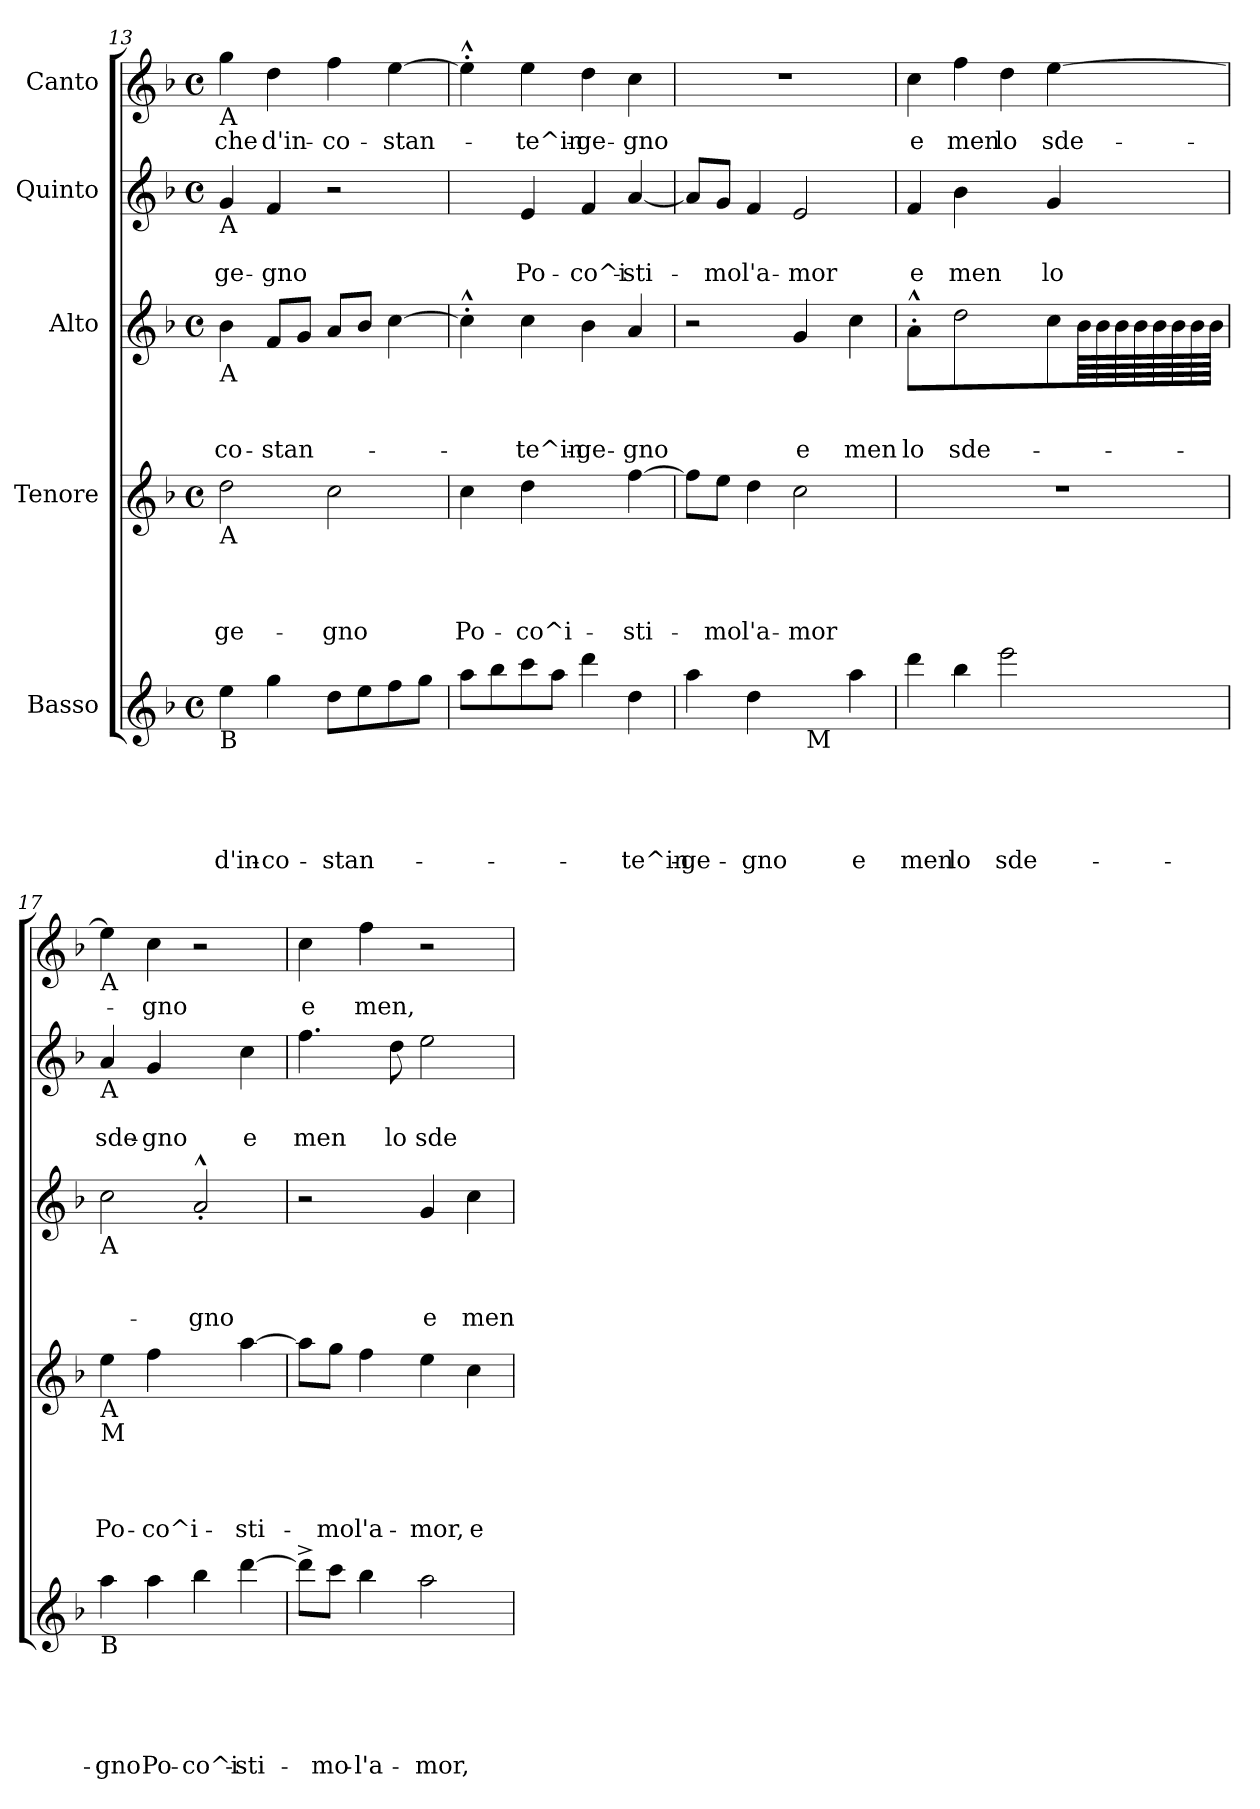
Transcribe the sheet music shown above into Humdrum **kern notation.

**kern	**text	**text	**text	**text	**text	**kern	**text	**text	**text	**text	**kern	**text	**text	**text	**kern	**text	**text	**kern	**text
*part5	*part5	*part5	*part5	*part5	*part5	*part4	*part4	*part4	*part4	*part4	*part3	*part3	*part3	*part3	*part2	*part2	*part2	*part1	*part1
*staff5	*staff5	*staff5	*staff5	*staff5	*staff5	*staff4	*staff4	*staff4	*staff4	*staff4	*staff3	*staff3	*staff3	*staff3	*staff2	*staff2	*staff2	*staff1	*staff1
*I"Basso	*	*	*	*	*	*I"Tenore	*	*	*	*	*I"Alto	*	*	*	*I"Quinto	*	*	*I"Canto	*
!!LO:PB:g=z
*clefG2	*	*	*	*	*	*clefG2	*	*	*	*	*clefG2	*	*	*	*clefG2	*	*	*clefG2	*
*k[b-]	*	*	*	*	*	*k[b-]	*	*	*	*	*k[b-]	*	*	*	*k[b-]	*	*	*k[b-]	*
*F:	*	*	*	*	*	*F:	*	*	*	*	*F:	*	*	*	*F:	*	*	*F:	*
*M4/4	*	*	*	*	*	*M4/4	*	*	*	*	*M4/4	*	*	*	*M4/4	*	*	*M4/4	*
*met(c)	*	*	*	*	*	*met(c)	*	*	*	*	*met(c)	*	*	*	*met(c)	*	*	*met(c)	*
=13	=13	=13	=13	=13	=13	=13	=13	=13	=13	=13	=13	=13	=13	=13	=13	=13	=13	=13	=13
!	!	!	!	!	!	!	!	!	!	!	!	!	!	!	!	!	!	!LO:TX:b:t=A	!
!	!	!	!	!	!	!	!	!	!	!	!	!	!	!	!LO:TX:b:t=A	!	!	!	!
!	!	!	!	!	!	!	!	!	!	!	!LO:TX:b:t=A	!	!	!	!	!	!	!	!
!	!	!	!	!	!	!LO:TX:b:t=A	!	!	!	!	!	!	!	!	!	!	!	!	!
!LO:TX:b:t=B	!	!	!	!	!	!	!	!	!	!	!	!	!	!	!	!	!	!	!
!	!	!	!	!	!LO:LY:b	!	!	!	!	!LO:LY:b	!	!	!	!LO:LY:b	!	!	!LO:LY:b	!	!LO:LY:b
4ee\	.	.	.	.	d'in-	2dd\	.	.	.	-ge-	4b-\	.	.	-co-	4g/	.	-ge-	4gg\	che
!	!	!	!	!	!LO:LY:b	!	!	!	!	!	!	!	!	!LO:LY:b	!	!	!LO:LY:b	!	!LO:LY:b
4gg\	.	.	.	.	-co-	.	.	.	.	.	8f/L	.	.	-stan-	4f/	.	-gno	4dd\	d'in-
.	.	.	.	.	.	.	.	.	.	.	8g/J	.	.	.	.	.	.	.	.
!	!	!	!	!	!LO:LY:b	!	!	!	!	!LO:LY:b	!	!	!	!	!	!	!	!	!LO:LY:b
8dd\L	.	.	.	.	-stan-	2cc\	.	.	.	-gno	8a/L	.	.	.	2r	.	.	4ff\	-co-
8ee\	.	.	.	.	.	.	.	.	.	.	8b-/J	.	.	.	.	.	.	.	.
!	!	!	!	!	!	!	!	!	!	!	!	!	!	!	!	!	!	!	!LO:LY:b
8ff\	.	.	.	.	.	.	.	.	.	.	[>4cc\	.	.	.	.	.	.	[>4ee\	-stan-
8gg\J	.	.	.	.	.	.	.	.	.	.	.	.	.	.	.	.	.	.	.
=14	=14	=14	=14	=14	=14	=14	=14	=14	=14	=14	=14	=14	=14	=14	=14	=14	=14	=14	=14
!	!	!	!	!	!	!	!	!	!	!LO:LY:b	!	!	!	!	!	!	!	!	!
8aa\L	.	.	.	.	.	4cc\	.	.	.	Po-	4cc^^>'>\]	.	.	.	4ryy	.	.	4ee^^>'>\]	.
8bb-\	.	.	.	.	.	.	.	.	.	.	.	.	.	.	.	.	.	.	.
!	!	!	!	!	!	!	!	!	!	!LO:LY:b	!	!	!	!LO:LY:b	!	!	!LO:LY:b	!	!LO:LY:b
8ccc\	.	.	.	.	.	4dd\	.	.	.	-co^i-	4cc\	.	.	-te^in-	4e/	.	Po-	4ee\	-te^in-
8aa\J	.	.	.	.	.	.	.	.	.	.	.	.	.	.	.	.	.	.	.
!	!	!	!	!	!	!	!	!	!	!	!	!	!	!LO:LY:b	!	!	!LO:LY:b	!	!LO:LY:b
4ddd\	.	.	.	.	.	4ryy	.	.	.	.	4b-\	.	.	-ge-	4f/	.	-co^i-	4dd\	-ge-
!	!	!	!	!	!LO:LY:b	!	!	!	!	!LO:LY:b	!	!	!	!LO:LY:b	!	!	!LO:LY:b	!	!LO:LY:b
4dd\	.	.	.	.	-te^in-	[>4ff\	.	.	.	-sti-	4a/	.	.	-gno	[<4a/	.	-sti-	4cc\	-gno
=15	=15	=15	=15	=15	=15	=15	=15	=15	=15	=15	=15	=15	=15	=15	=15	=15	=15	=15	=15
!	!	!	!	!	!LO:LY:b	!	!	!	!	!	!	!	!	!	!	!	!	!	!
*^	*	*	*	*	*	*	*	*	*	*	*	*	*	*	*	*	*	*	*
4aa\	2ryy	.	.	.	.	-ge-	8ff\L]	.	.	.	.	2r	.	.	.	8a/L]	.	.	1r	.
!	!	!	!	!	!	!	!	!	!	!	!LO:LY:b	!	!	!	!	!	!	!LO:LY:b	!	!
.	.	.	.	.	.	.	8ee\J	.	.	.	-mo	.	.	.	.	8g/J	.	-mo	.	.
!	!	!	!	!	!	!LO:LY:b	!	!	!	!	!LO:LY:b	!	!	!	!	!	!	!LO:LY:b	!	!
4dd\	.	.	.	.	.	-gno	4dd\	.	.	.	l'a-	.	.	.	.	4f/	.	l'a-	.	.
!	!	!	!	!	!	!	!	!	!	!	!LO:LY:b	!	!	!	!LO:LY:b	!	!	!LO:LY:b	!	!
4ryy	32ryy	.	.	.	.	.	2cc\	.	.	.	-mor	4g/	.	.	e	2e/	.	-mor	.	.
!	!LO:TX:b:t=M	!	!	!	!	!	!	!	!	!	!	!	!	!	!	!	!	!	!	!
.	4...ryy	.	.	.	.	.	.	.	.	.	.	.	.	.	.	.	.	.	.	.
!	!	!	!	!	!	!LO:LY:b	!	!	!	!	!	!	!	!	!LO:LY:b	!	!	!	!	!
4aa\	.	.	.	.	.	e	.	.	.	.	.	4cc\	.	.	men	.	.	.	.	.
=16	=16	=16	=16	=16	=16	=16	=16	=16	=16	=16	=16	=16	=16	=16	=16	=16	=16	=16	=16	=16
!	!	!	!	!	!	!LO:LY:b	!	!	!	!	!	!	!	!	!LO:LY:b	!	!	!LO:LY:b	!	!LO:LY:b
*v	*v	*	*	*	*	*	*	*	*	*	*	*	*	*	*	*	*	*	*	*
4ddd\	.	.	.	.	men	1r	.	.	.	.	4a^^<'</	.	.	lo	4f/	.	e	4cc\	e
!	!	!	!	!	!LO:LY:b	!	!	!	!	!	!	!	!	!LO:LY:b	!	!	!LO:LY:b	!	!LO:LY:b
4bb-\	.	.	.	.	lo	.	.	.	.	.	2dd\	.	.	sde-	4b-\	.	men	4ff\	men
!	!	!	!	!	!LO:LY:b	!	!	!	!	!	!	!	!	!	!	!	!	!	!LO:LY:b
2eee\	.	.	.	.	sde-	.	.	.	.	.	.	.	.	.	4ryy	.	.	4dd\	lo
!	!	!	!	!	!	!	!	!	!	!	!	!	!	!	!	!	!LO:LY:b	!	!LO:LY:b
.	.	.	.	.	.	.	.	.	.	.	8cc\L	.	.	.	4g/	.	lo	[<4ee\	sde-
*	*	*	*	*	*	*	*	*	*	*	*tremolo	*	*	*	*	*	*	*	*
.	.	.	.	.	.	.	.	.	.	.	64b-\	.	.	.	.	.	.	.	.
.	.	.	.	.	.	.	.	.	.	.	64b-\	.	.	.	.	.	.	.	.
.	.	.	.	.	.	.	.	.	.	.	64b-\	.	.	.	.	.	.	.	.
.	.	.	.	.	.	.	.	.	.	.	64b-\	.	.	.	.	.	.	.	.
.	.	.	.	.	.	.	.	.	.	.	64b-\	.	.	.	.	.	.	.	.
.	.	.	.	.	.	.	.	.	.	.	64b-\	.	.	.	.	.	.	.	.
.	.	.	.	.	.	.	.	.	.	.	64b-\	.	.	.	.	.	.	.	.
.	.	.	.	.	.	.	.	.	.	.	64b-\JJJJ	.	.	.	.	.	.	.	.
*	*	*	*	*	*	*	*	*	*	*	*Xtremolo	*	*	*	*	*	*	*	*
!!LO:LB:g=z
=17	=17	=17	=17	=17	=17	=17	=17	=17	=17	=17	=17	=17	=17	=17	=17	=17	=17	=17	=17
!	!	!	!	!	!	!	!	!	!	!	!	!	!	!	!	!	!	!LO:TX:b:t=A	!
!	!	!	!	!	!	!	!	!	!	!	!	!	!	!	!LO:TX:b:t=A	!	!	!	!
!	!	!	!	!	!	!	!	!	!	!	!LO:TX:b:t=A	!	!	!	!	!	!	!	!
!	!	!	!	!	!	!LO:TX:b:t=A	!	!	!	!	!	!	!	!	!	!	!	!	!
!	!	!	!	!	!	!LO:TX:b:t=M	!	!	!	!	!	!	!	!	!	!	!	!	!
!LO:TX:b:t=B	!	!	!	!	!	!	!	!	!	!	!	!	!	!	!	!	!	!	!
!	!	!	!	!	!LO:LY:b	!	!	!	!	!LO:LY:b	!	!	!	!	!	!	!LO:LY:b	!	!
4aa\	.	.	.	.	-gno	4ee\	.	.	.	Po-	2cc\	.	.	.	4a/	.	sde-	4ee\]	.
!	!	!	!	!	!LO:LY:b	!	!	!	!	!LO:LY:b	!	!	!	!	!	!	!LO:LY:b	!	!LO:LY:b
4aa\	.	.	.	.	Po-	4ff\	.	.	.	-co^i-	.	.	.	.	4g/	.	-gno	4cc\	-gno
!	!	!	!	!	!LO:LY:b	!	!	!	!	!	!	!	!	!LO:LY:b	!	!	!	!	!
4bb-\	.	.	.	.	-co^i-	4ryy	.	.	.	.	2a^^<'</	.	.	-gno	4ryy	.	.	2r	.
!	!	!	!	!	!LO:LY:b	!	!	!	!	!LO:LY:b	!	!	!	!	!	!	!LO:LY:b	!	!
[>4ddd\	.	.	.	.	-sti-	[>4aa\	.	.	.	-sti-	.	.	.	.	4cc\	.	e	.	.
=18	=18	=18	=18	=18	=18	=18	=18	=18	=18	=18	=18	=18	=18	=18	=18	=18	=18	=18	=18
!	!	!	!	!	!	!	!	!	!	!	!	!	!	!	!	!	!LO:LY:b	!	!LO:LY:b
8ddd^>\L]	.	.	.	.	.	8aa\L]	.	.	.	.	2r	.	.	.	4.ff\	.	men	4cc\	e
!	!	!	!	!	!LO:LY:b	!	!	!	!	!LO:LY:b	!	!	!	!	!	!	!	!	!
8ccc\J	.	.	.	.	-mo-	8gg\J	.	.	.	-mo	.	.	.	.	.	.	.	.	.
!	!	!	!	!	!LO:LY:b	!	!	!	!	!LO:LY:b	!	!	!	!	!	!	!	!	!LO:LY:b
4bb-\	.	.	.	.	-l'a-	4ff\	.	.	.	l'a-	.	.	.	.	.	.	.	4ff\	men,
!	!	!	!	!	!	!	!	!	!	!	!	!	!	!	!	!	!LO:LY:b	!	!
.	.	.	.	.	.	.	.	.	.	.	.	.	.	.	8dd\	.	lo	.	.
!	!	!	!	!	!LO:LY:b	!	!	!	!	!LO:LY:b	!	!	!	!LO:LY:b	!	!	!LO:LY:b	!	!
2aa\	.	.	.	.	-mor,	4ee\	.	.	.	-mor,	4g/	.	.	e	2ee\	.	sde-	2r	.
!	!	!	!	!	!	!	!	!	!	!LO:LY:b	!	!	!	!LO:LY:b	!	!	!	!	!
.	.	.	.	.	.	4cc\	.	.	.	e	4cc\	.	.	men	.	.	.	.	.
=	=	=	=	=	=	=	=	=	=	=	=	=	=	=	=	=	=	=	=
*-	*-	*-	*-	*-	*-	*-	*-	*-	*-	*-	*-	*-	*-	*-	*-	*-	*-	*-	*-
